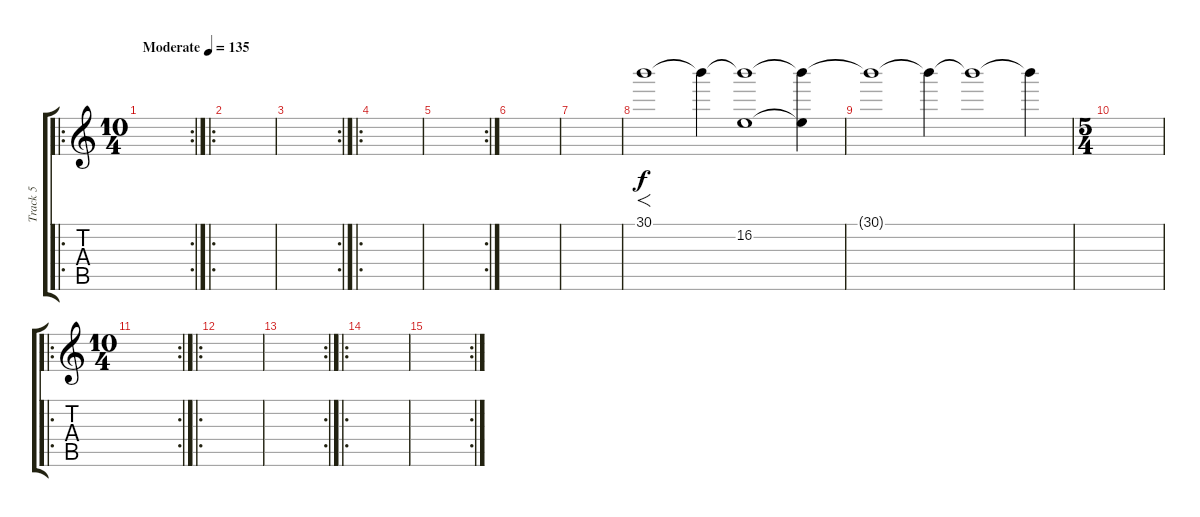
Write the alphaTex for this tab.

\track ("Track 5" "Track 5") {instrument tremolostrings}
\staff {score tabs}
\tuning (F4 C4 Ab3 Eb3 Bb2 F2) {hide}
\ro
\rc 2
\ts (10 4)
\tempo (135 "Moderate")
\clef g2
\ks c
|
\ro
|
\rc 2
|
\ro
|
\rc 2
|
|
|
30.1.1{f} 30.1{t}.4 (30.1{t} 16.2).1 (30.1{t} 16.2{t}).4 |
30.1{t}.1 30.1{t}.4 30.1{t}.1 30.1{t}.4 |
\ts (5 4)
|
\ro
\rc 2
\ts (10 4)
|
\ro
|
\rc 2
|
\ro
|
\rc 2
